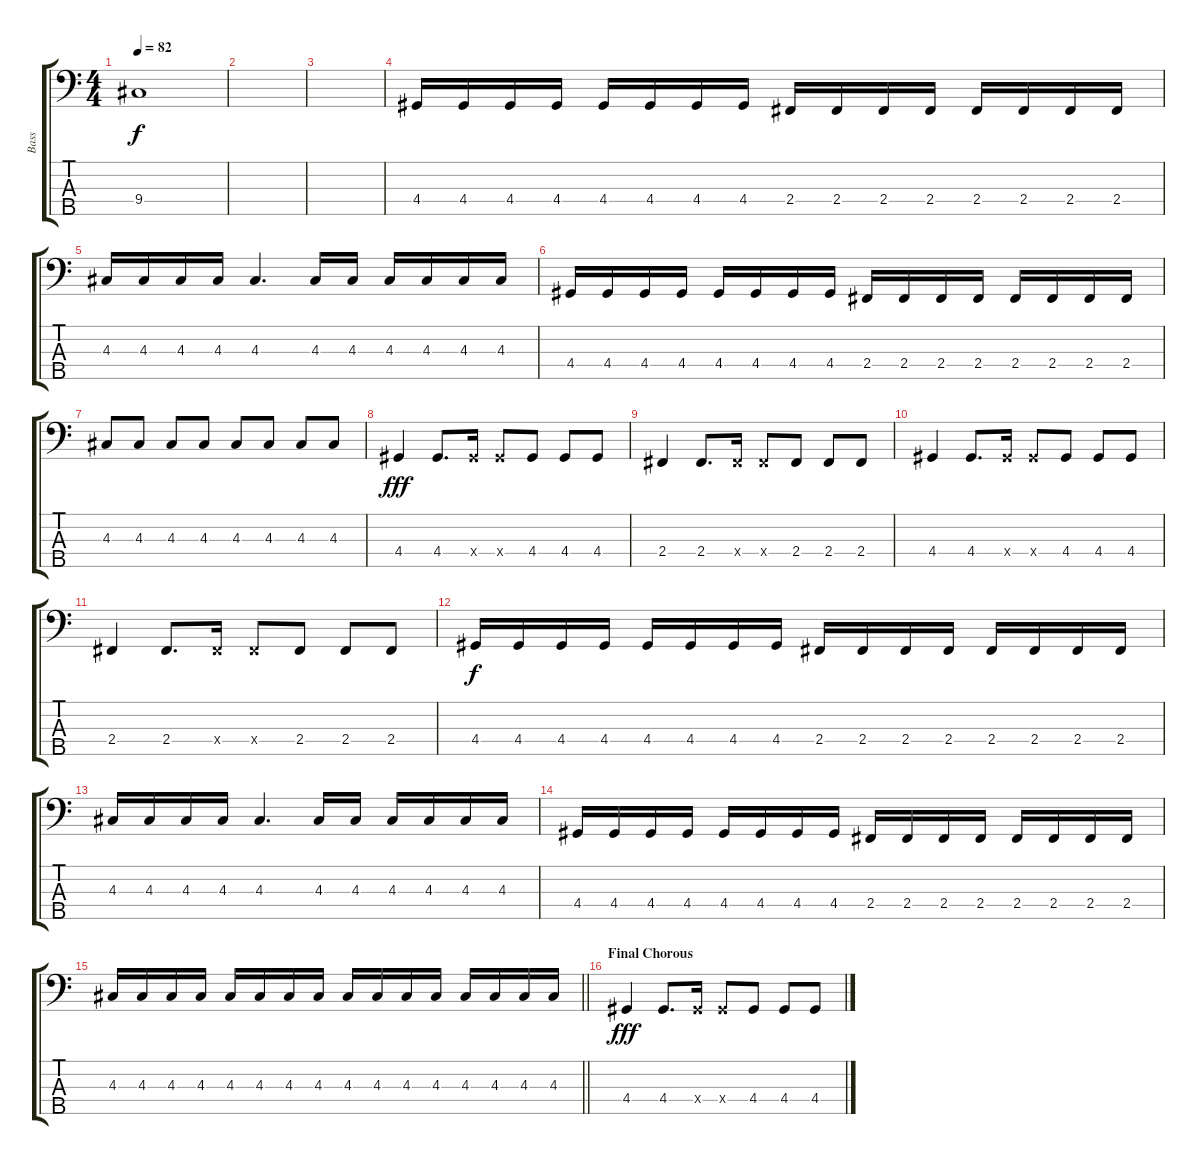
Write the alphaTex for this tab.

\track ("Bass" "Bass") {instrument electricbasspick}
\staff {score tabs}
\tuning (G2 D2 A1 E1 B0) {hide}
\ts (4 4)
\tempo 82
\clef f4
\ks c
9.4{t}.1{dy f} |
|
|
4.4.16 4.4.16 4.4.16 4.4.16 4.4.16 4.4.16 4.4.16 4.4.16 2.4.16 2.4.16 2.4.16 2.4.16 2.4.16 2.4.16 2.4.16 2.4.16 |
4.3.16 4.3.16 4.3.16 4.3.16 4.3.4{d} 4.3.16 4.3.16 4.3.16 4.3.16 4.3.16 4.3.16 |
4.4.16 4.4.16 4.4.16 4.4.16 4.4.16 4.4.16 4.4.16 4.4.16 2.4.16 2.4.16 2.4.16 2.4.16 2.4.16 2.4.16 2.4.16 2.4.16 |
4.3.8 4.3.8 4.3.8 4.3.8 4.3.8 4.3.8 4.3.8 4.3.8 |
4.4.4{dy fff} 4.4.8{d} 4.4{x}.16 4.4{x}.8 4.4.8 4.4.8 4.4.8 |
2.4.4 2.4.8{d} 2.4{x}.16 2.4{x}.8 2.4.8 2.4.8 2.4.8 |
4.4.4 4.4.8{d} 4.4{x}.16 4.4{x}.8 4.4.8 4.4.8 4.4.8 |
2.4.4 2.4.8{d} 2.4{x}.16 2.4{x}.8 2.4.8 2.4.8 2.4.8 |
4.4.16{dy f} 4.4.16 4.4.16 4.4.16 4.4.16 4.4.16 4.4.16 4.4.16 2.4.16 2.4.16 2.4.16 2.4.16 2.4.16 2.4.16 2.4.16 2.4.16 |
4.3.16 4.3.16 4.3.16 4.3.16 4.3.4{d} 4.3.16 4.3.16 4.3.16 4.3.16 4.3.16 4.3.16 |
4.4.16 4.4.16 4.4.16 4.4.16 4.4.16 4.4.16 4.4.16 4.4.16 2.4.16 2.4.16 2.4.16 2.4.16 2.4.16 2.4.16 2.4.16 2.4.16 |
\barLineRight lightlight
4.3.16 4.3.16 4.3.16 4.3.16 4.3.16 4.3.16 4.3.16 4.3.16 4.3.16 4.3.16 4.3.16 4.3.16 4.3.16 4.3.16 4.3.16 4.3.16 |
\section ("" "Final Chorous")
4.4.4{dy fff} 4.4.8{d} 4.4{x}.16 4.4{x}.8 4.4.8 4.4.8 4.4.8
